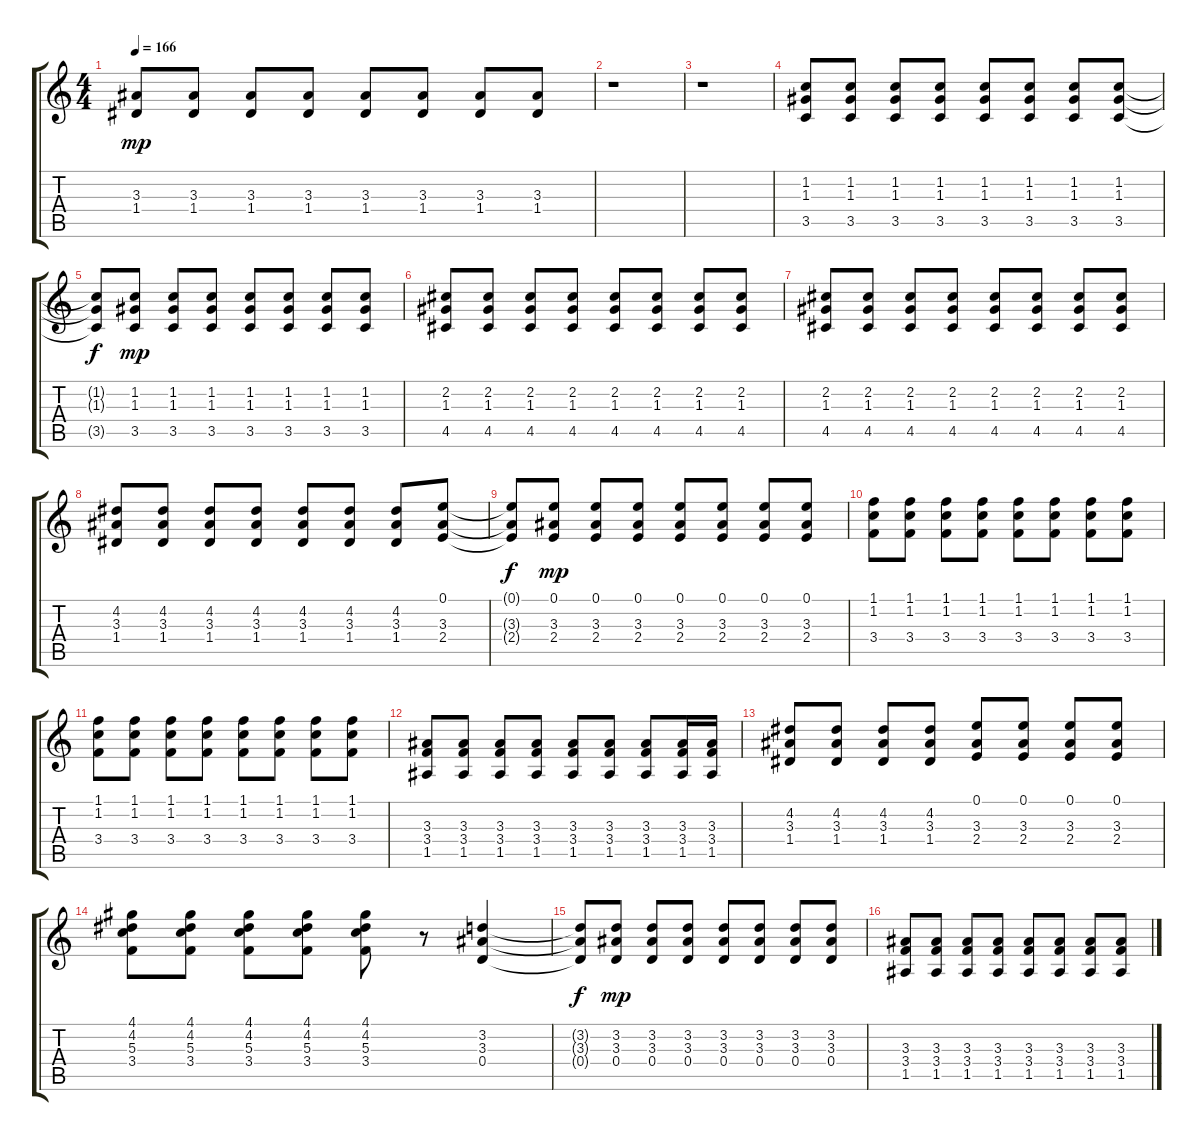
\track "" {instrument overdrivenguitar}
\staff {score tabs}
\tuning (E4 B3 G3 D3 A2 E2) {hide}
\ts (4 4)
\tempo 166
\clef g2
\ks c
(3.3 1.4).8{dy mp} (3.3 1.4).8 (3.3 1.4).8 (3.3 1.4).8 (3.3 1.4).8 (3.3 1.4).8 (3.3 1.4).8 (3.3 1.4).8 |
r.1 |
r.1 |
(1.2 1.3 3.5).8 (1.2 1.3 3.5).8 (1.2 1.3 3.5).8 (1.2 1.3 3.5).8 (1.2 1.3 3.5).8 (1.2 1.3 3.5).8 (1.2 1.3 3.5).8 (1.2 1.3 3.5).8 |
(1.2{t} 1.3{t} 3.5{t}).8{dy f} (1.2 1.3 3.5).8{dy mp} (1.2 1.3 3.5).8 (1.2 1.3 3.5).8 (1.2 1.3 3.5).8 (1.2 1.3 3.5).8 (1.2 1.3 3.5).8 (1.2 1.3 3.5).8 |
(2.2 1.3 4.5).8 (2.2 1.3 4.5).8 (2.2 1.3 4.5).8 (2.2 1.3 4.5).8 (2.2 1.3 4.5).8 (2.2 1.3 4.5).8 (2.2 1.3 4.5).8 (2.2 1.3 4.5).8 |
(2.2 1.3 4.5).8 (2.2 1.3 4.5).8 (2.2 1.3 4.5).8 (2.2 1.3 4.5).8 (2.2 1.3 4.5).8 (2.2 1.3 4.5).8 (2.2 1.3 4.5).8 (2.2 1.3 4.5).8 |
(4.2 3.3 1.4).8 (4.2 3.3 1.4).8 (4.2 3.3 1.4).8 (4.2 3.3 1.4).8 (4.2 3.3 1.4).8 (4.2 3.3 1.4).8 (4.2 3.3 1.4).8 (0.1 3.3 2.4).8 |
(0.1{t} 3.3{t} 2.4{t}).8{dy f} (0.1 3.3 2.4).8{dy mp} (0.1 3.3 2.4).8 (0.1 3.3 2.4).8 (0.1 3.3 2.4).8 (0.1 3.3 2.4).8 (0.1 3.3 2.4).8 (0.1 3.3 2.4).8 |
(1.1 1.2 3.4).8 (1.1 1.2 3.4).8 (1.1 1.2 3.4).8 (1.1 1.2 3.4).8 (1.1 1.2 3.4).8 (1.1 1.2 3.4).8 (1.1 1.2 3.4).8 (1.1 1.2 3.4).8 |
(1.1 1.2 3.4).8 (1.1 1.2 3.4).8 (1.1 1.2 3.4).8 (1.1 1.2 3.4).8 (1.1 1.2 3.4).8 (1.1 1.2 3.4).8 (1.1 1.2 3.4).8 (1.1 1.2 3.4).8 |
(3.3 3.4 1.5).8 (3.3 3.4 1.5).8 (3.3 3.4 1.5).8 (3.3 3.4 1.5).8 (3.3 3.4 1.5).8 (3.3 3.4 1.5).8 (3.3 3.4 1.5).8 (3.3 3.4 1.5).16 (3.3 3.4 1.5).16 |
(4.2 3.3 1.4).8 (4.2 3.3 1.4).8 (4.2 3.3 1.4).8 (4.2 3.3 1.4).8 (0.1 3.3 2.4).8 (0.1 3.3 2.4).8 (0.1 3.3 2.4).8 (0.1 3.3 2.4).8 |
(4.1 4.2 5.3 3.4).8 (4.1 4.2 5.3 3.4).8 (4.1 4.2 5.3 3.4).8 (4.1 4.2 5.3 3.4).8 (4.1 4.2 5.3 3.4).8 r.8 (3.2 3.3 0.4).4 |
(3.2{t} 3.3{t} 0.4{t}).8{dy f} (3.2 3.3 0.4).8{dy mp} (3.2 3.3 0.4).8 (3.2 3.3 0.4).8 (3.2 3.3 0.4).8 (3.2 3.3 0.4).8 (3.2 3.3 0.4).8 (3.2 3.3 0.4).8 |
(3.3 3.4 1.5).8 (3.3 3.4 1.5).8 (3.3 3.4 1.5).8 (3.3 3.4 1.5).8 (3.3 3.4 1.5).8 (3.3 3.4 1.5).8 (3.3 3.4 1.5).8 (3.3 3.4 1.5).8
